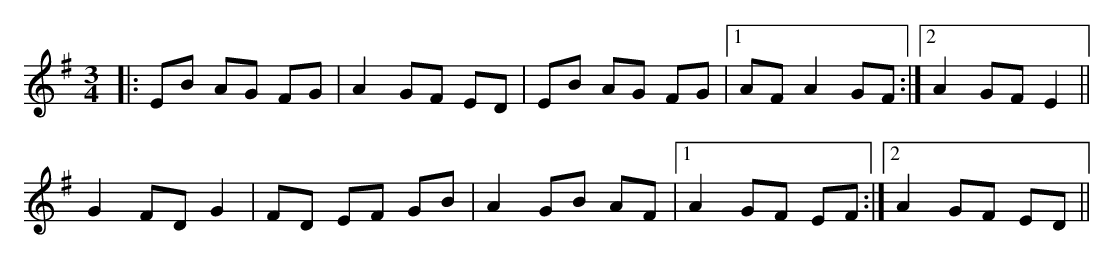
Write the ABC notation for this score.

X:1
M:3/4
K:Emin
|: EB AG FG| A2 GF ED| EB AG FG|1 AF A2 GF:|2 A2 GF E2||
 G2 FD G2|FD EF GB| A2 GB AF|1 A2 GF EF:|2 A2 GF ED||
